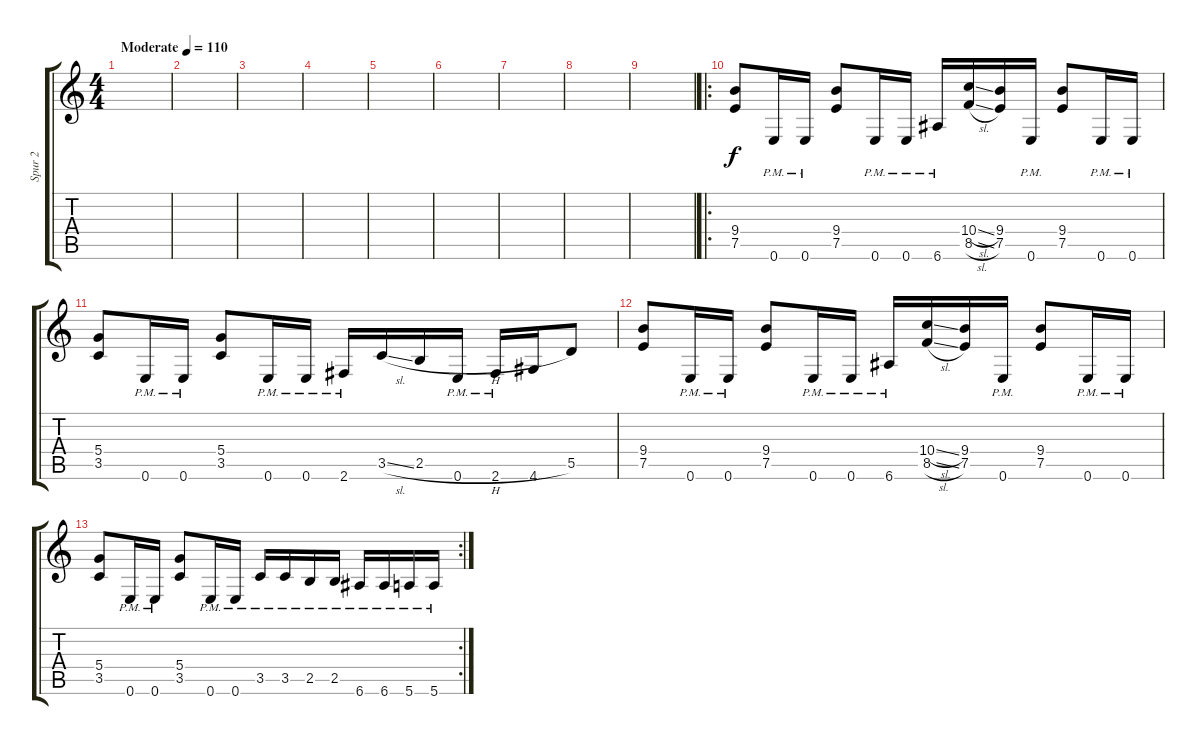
\track ("Spur 2" "Spur 2") {instrument distortionguitar}
\staff {score tabs}
\tuning (E4 B3 G3 D3 A2 E2) {hide}
\ts (4 4)
\tempo (110 "Moderate")
\clef g2
\ks c
|
|
|
|
|
|
|
|
|
\ro
(9.4 7.5).8 0.6{pm}.16 0.6{pm}.16 (9.4 7.5).8 0.6{pm}.16 0.6{pm}.16 6.6{pm}.16 (10.4{sl} 8.5{sl}).16 (9.4 7.5).16 0.6{pm}.16 (9.4 7.5).8 0.6{pm}.16 0.6{pm}.16 |
(5.4 3.5).8 0.6{pm}.16 0.6{pm}.16 (5.4 3.5).8 0.6{pm}.16 0.6{pm}.16 2.6{pm}.16 3.5{sl}.16 2.5{h}.16 0.6{pm}.16 2.6{pm}.16 4.6.16 5.5.8 |
(9.4 7.5).8 0.6{pm}.16 0.6{pm}.16 (9.4 7.5).8 0.6{pm}.16 0.6{pm}.16 6.6{pm}.16 (10.4{sl} 8.5{sl}).16 (9.4 7.5).16 0.6{pm}.16 (9.4 7.5).8 0.6{pm}.16 0.6{pm}.16 |
\rc 2
(5.4 3.5).8 0.6{pm}.16 0.6{pm}.16 (5.4 3.5).8 0.6{pm}.16 0.6{pm}.16 3.5{pm}.16 3.5{pm}.16 2.5{pm}.16 2.5{pm}.16 6.6{pm}.16 6.6{pm}.16 5.6{pm}.16 5.6{pm}.16
